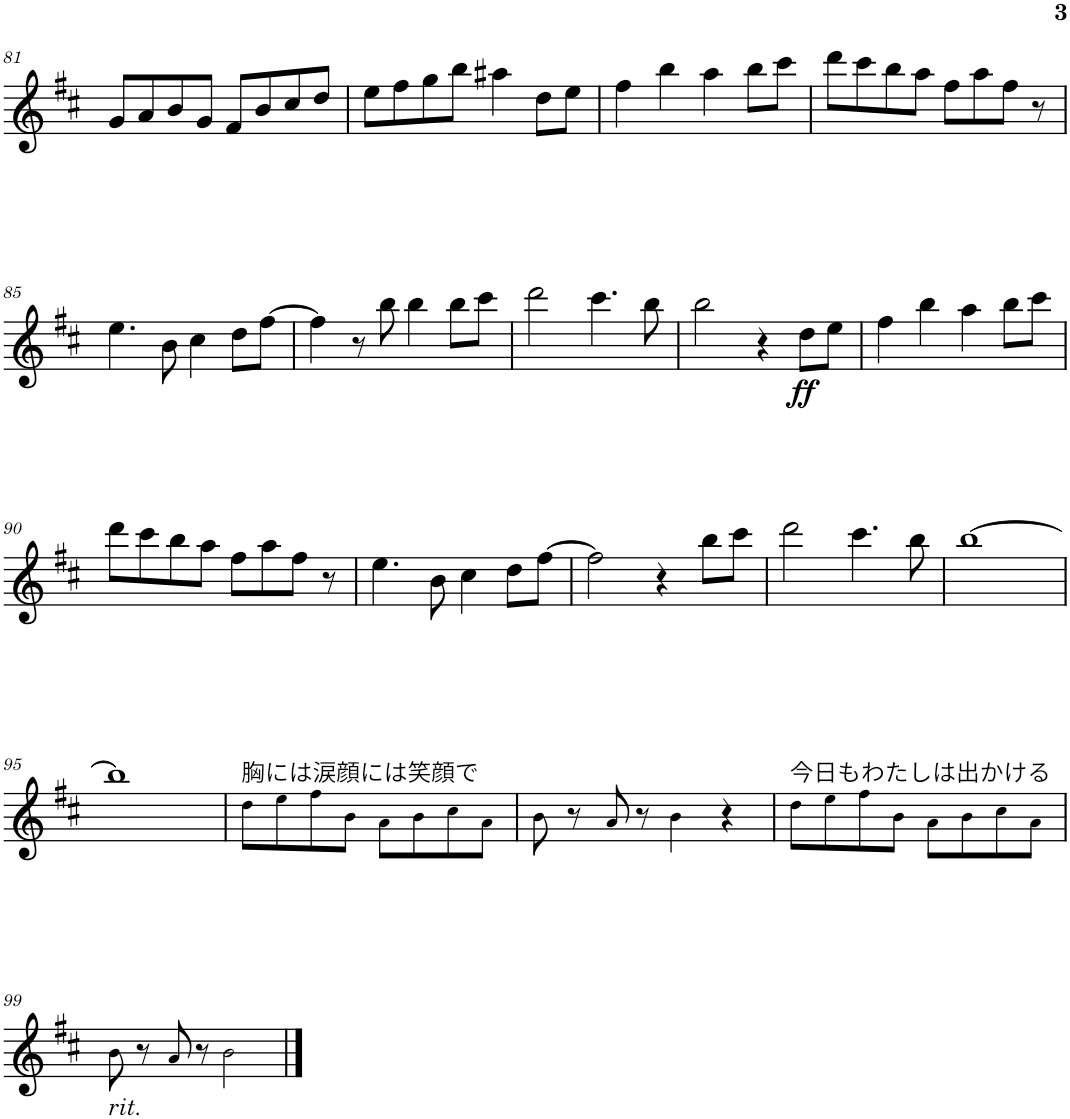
**kern	**dynam
*part1	*part1
*staff1	*staff1
*I"Piano	*
*I'Pno.	*
!!LO:PB:g=z
*clefG2	*
*k[f#c#]	*
*M4/4	*
=81	=81
8g/L	.
8a/	.
8b/	.
8g/J	.
8f#/L	.
8b/	.
8cc#/	.
8dd/J	.
=82	=82
8ee\L	.
8ff#\	.
8gg\	.
8bb\J	.
4aa#X\	.
8dd\L	.
8ee\J	.
=83	=83
4ff#\	.
4bb\	.
4aa\	.
8bb\L	.
8ccc#\J	.
=84	=84
8ddd\L	.
8ccc#\	.
8bb\	.
8aa\J	.
8ff#\L	.
8aa\	.
8ff#\J	.
8r	.
!!LO:LB:g=z
=85	=85
4.ee\	.
8b\	.
4cc#\	.
8dd\L	.
[8ff#\J	.
=86	=86
4ff#\]	.
8r	.
8bb\	.
4bb\	.
8bb\L	.
8ccc#\J	.
=87	=87
2ddd\	.
4.ccc#\	.
8bb\	.
=88	=88
2bb\	.
4r	.
!	!LO:DY:b
8dd\L	ff
8ee\J	.
=89	=89
4ff#\	.
4bb\	.
4aa\	.
8bb\L	.
8ccc#\J	.
!!LO:LB:g=z
=90	=90
8ddd\L	.
8ccc#\	.
8bb\	.
8aa\J	.
8ff#\L	.
8aa\	.
8ff#\J	.
8r	.
=91	=91
4.ee\	.
8b\	.
4cc#\	.
8dd\L	.
[8ff#\J	.
=92	=92
2ff#\]	.
4r	.
8bb\L	.
8ccc#\J	.
=93	=93
2ddd\	.
4.ccc#\	.
8bb\	.
=94	=94
[1bb	.
!!LO:LB:g=z
=95	=95
1bb]	.
=96	=96
!LO:TX:a:t=胸には涙顔には笑顔で	!
8dd!\L	.
8ee!\	.
8ff#!\	.
8b!\J	.
8a!\L	.
8b!\	.
8cc#!\	.
8a!\J	.
=97	=97
8b!\	.
8r	.
8a!/	.
8r	.
4b!\	.
4r	.
=98	=98
!LO:TX:a:t=今日もわたしは出かける	!
8dd!\L	.
8ee!\	.
8ff#!\	.
8b!\J	.
8a!\L	.
8b!\	.
8cc#!\	.
8a!\J	.
!!LO:LB:g=z
=99	=99
!LO:TX:b:i:t=rit.	!
8b!\	.
8r	.
8a!/	.
8r	.
2b!\	.
==	==
*-	*-
